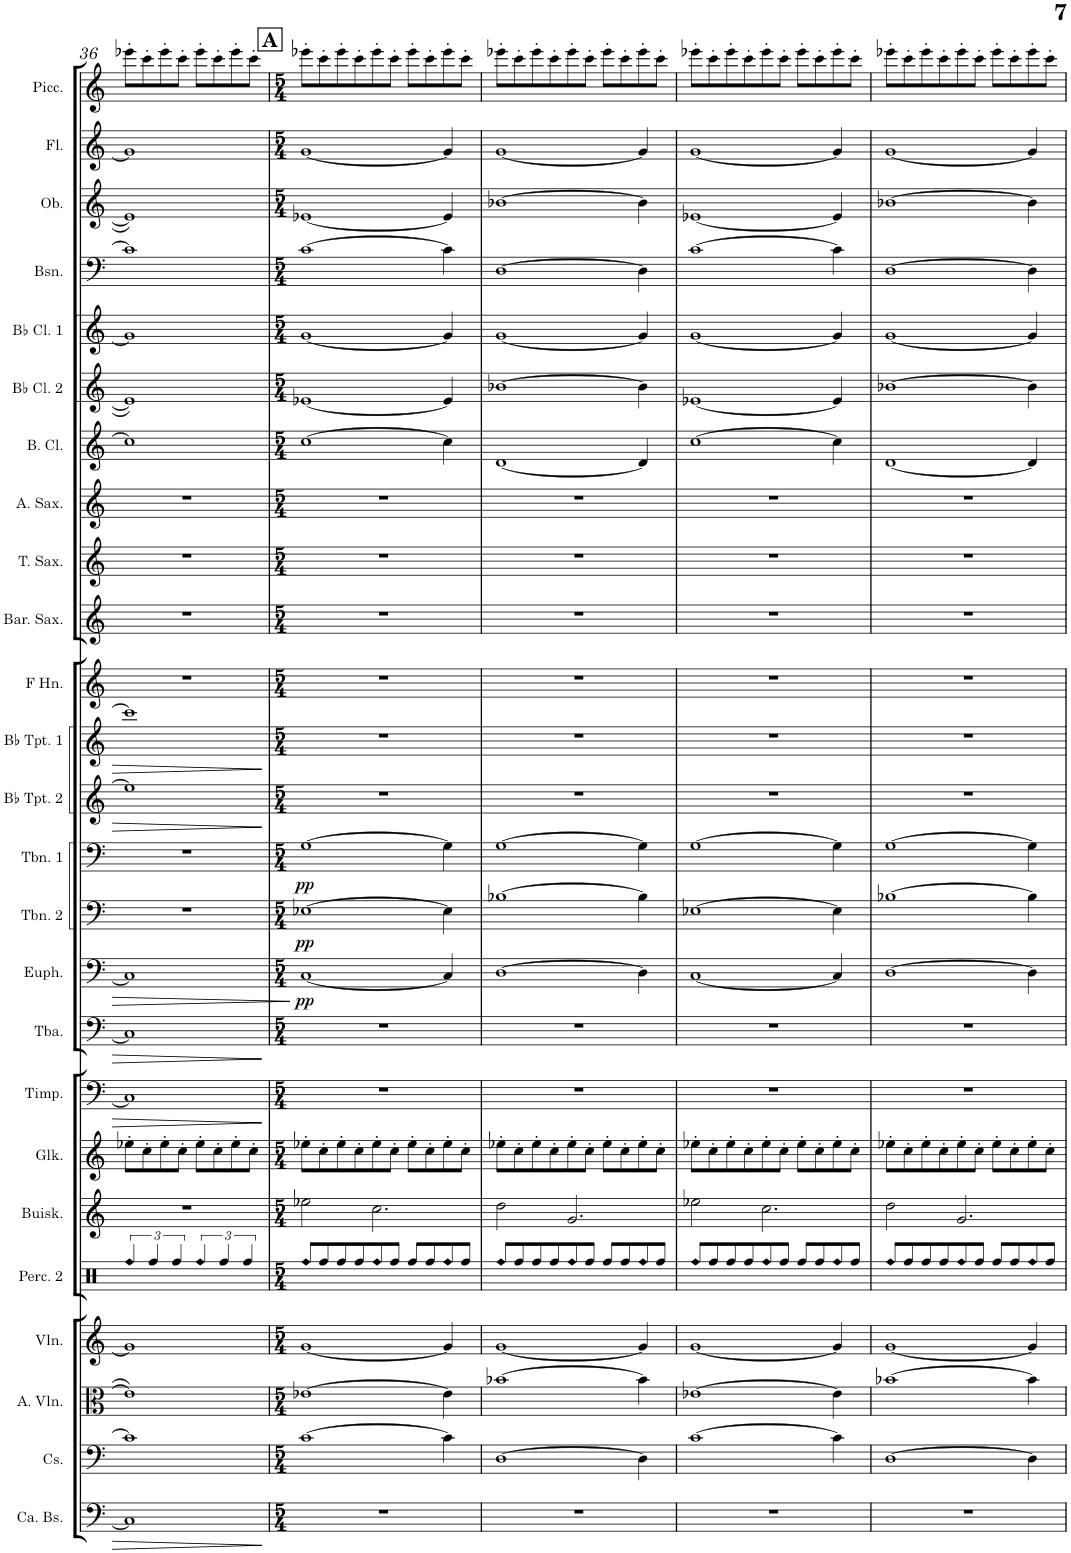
**kern	**kern	**kern	**kern	**kern	**kern	**kern	**kern	**kern	**kern	**dynam	**kern	**dynam	**kern	**dynam	**kern	**kern	**kern	**kern	**kern	**kern	**kern	**kern	**kern	**kern	**kern	**kern	**kern
*part25	*part24	*part23	*part22	*part21	*part20	*part19	*part18	*part17	*part16	*part16	*part15	*part15	*part14	*part14	*part13	*part12	*part11	*part10	*part9	*part8	*part7	*part6	*part5	*part4	*part3	*part2	*part1
*staff25	*staff24	*staff23	*staff22	*staff21	*staff20	*staff19	*staff18	*staff17	*staff16	*staff16	*staff15	*staff15	*staff14	*staff14	*staff13	*staff12	*staff11	*staff10	*staff9	*staff8	*staff7	*staff6	*staff5	*staff4	*staff3	*staff2	*staff1
*I"Contrabas	*I"Violoncellos	*I"Altviolen	*I"Violen	*I"Percussion 2	*I"Buisklokken	*I"Glockenspiel	*I"Timpani	*I"Tuba	*I"Euphonium	*	*I"Trombone 2	*	*I"Trombone 1	*	*I"Bb Trumpet 2	*I"Bb Trumpet 1	*I"Horn in F	*I"Baritone Saxophone	*I"Tenor Saxophone	*I"Alto Saxophone	*I"Bass Clarinet	*I"Bb Clarinet 2	*I"Bb Clarinet 1	*I"Bassoon	*I"Oboe	*I"Flute	*I"Piccolo
*I'Ca. Bs.	*	*I'A. Vln.	*I'Vln.	*I'Perc. 2	*I'Buisk.	*I'Glk.	*I'Timp.	*I'Tba.	*I'Euph.	*	*I'Tbn. 2	*	*I'Tbn. 1	*	*I'Bb Tpt. 2	*I'Bb Tpt. 1	*	*I'Bar. Sax.	*I'T. Sax.	*I'A. Sax.	*I'B. Cl.	*I'Bb Cl. 2	*I'Bb Cl. 1	*I'Bsn.	*I'Ob.	*I'Fl.	*I'Picc.
!!LO:PB:g=z
*clefF4	*clefF4	*clefC3	*clefG2	*clefX	*clefG2	*clefG2	*clefF4	*clefF4	*clefF4	*	*clefF4	*	*clefF4	*	*clefG2	*clefG2	*clefG2	*clefG2	*clefG2	*clefG2	*clefG2	*clefG2	*clefG2	*clefF4	*clefG2	*clefG2	*clefG2
*Trd7c12	*	*	*	*	*	*Trd-14c-24	*	*	*	*	*	*	*	*	*Trd1c2	*Trd1c2	*Trd4c7	*Trd7c12	*Trd7c12	*Trd5c9	*Trd7c12	*Trd1c2	*Trd1c2	*	*	*	*Trd-7c-12
*k[]	*k[]	*k[]	*k[]	*k[]	*k[]	*k[]	*k[]	*k[]	*k[]	*	*k[]	*	*k[]	*	*k[]	*k[]	*k[]	*k[]	*k[]	*k[]	*k[]	*k[]	*k[]	*k[]	*k[]	*k[]	*k[]
*M4/4	*M4/4	*M4/4	*M4/4	*M4/4	*M4/4	*M4/4	*M4/4	*M4/4	*M4/4	*	*M4/4	*	*M4/4	*	*M4/4	*M4/4	*M4/4	*M4/4	*M4/4	*M4/4	*M4/4	*M4/4	*M4/4	*M4/4	*M4/4	*M4/4	*M4/4
=36	=36	=36	=36	=36	=36	=36	=36	=36	=36	=36	=36	=36	=36	=36	=36	=36	=36	=36	=36	=36	=36	=36	=36	=36	=36	=36	=36
!	!	!	!	!LO:N:head=diamond	!	!	!	!	!	!	!	!	!	!	!	!	!	!	!	!	!	!	!	!	!	!	!
1C]	1c]	1e-]	1g]	6Rff/	1r	8ee-X'\L	1C]	1C]	1C]	.	1r	.	1r	.	1ee]	1ccc]	1r	1r	1r	1r	1cc]	1e-]	1g]	1c]	1e-]	1g]	8eee-X'\L
.	.	.	.	.	.	8cc'\	.	.	.	.	.	.	.	.	.	.	.	.	.	.	.	.	.	.	.	.	8ccc'\
.	.	.	.	6Rff/	.	.	.	.	.	.	.	.	.	.	.	.	.	.	.	.	.	.	.	.	.	.	.
.	.	.	.	.	.	8ee-'\	.	.	.	.	.	.	.	.	.	.	.	.	.	.	.	.	.	.	.	.	8eee-'\
.	.	.	.	6Rff/	.	.	.	.	.	.	.	.	.	.	.	.	.	.	.	.	.	.	.	.	.	.	.
.	.	.	.	.	.	8cc'\J	.	.	.	.	.	.	.	.	.	.	.	.	.	.	.	.	.	.	.	.	8ccc'\J
!	!	!	!	!LO:N:head=diamond	!	!	!	!	!	!	!	!	!	!	!	!	!	!	!	!	!	!	!	!	!	!	!
.	.	.	.	6Rff/	.	8ee-'\L	.	.	.	.	.	.	.	.	.	.	.	.	.	.	.	.	.	.	.	.	8eee-'\L
.	.	.	.	.	.	8cc'\	.	.	.	.	.	.	.	.	.	.	.	.	.	.	.	.	.	.	.	.	8ccc'\
.	.	.	.	6Rff/	.	.	.	.	.	.	.	.	.	.	.	.	.	.	.	.	.	.	.	.	.	.	.
.	.	.	.	.	.	8ee-'\	.	.	.	.	.	.	.	.	.	.	.	.	.	.	.	.	.	.	.	.	8eee-'\
.	.	.	.	6Rff/	.	.	.	.	.	.	.	.	.	.	.	.	.	.	.	.	.	.	.	.	.	.	.
.	.	.	.	.	.	8cc'\J	.	.	.	.	.	.	.	.	.	.	.	.	.	.	.	.	.	.	.	.	8ccc'\J
!!LO:REH:place=s1:a:B:cj:fs=14:t=A
=37	=37	=37	=37	=37	=37	=37	=37	=37	=37	=37	=37	=37	=37	=37	=37	=37	=37	=37	=37	=37	=37	=37	=37	=37	=37	=37	=37
*M5/4	*M5/4	*M5/4	*M5/4	*M5/4	*M5/4	*M5/4	*M5/4	*M5/4	*M5/4	*	*M5/4	*	*M5/4	*	*M5/4	*M5/4	*M5/4	*M5/4	*M5/4	*M5/4	*M5/4	*M5/4	*M5/4	*M5/4	*M5/4	*M5/4	*M5/4
!	!	!	!	!LO:N:head=diamond	!	!	!	!	!	!LO:DY:b	!	!LO:DY:b	!	!LO:DY:b	!	!	!	!	!	!	!	!	!	!	!	!	!
4%5r	[1c	[1e-X	[1g	8Rff/L	2ee-X\	8ee-X'\L	4%5r	4%5r	[1C	pp	[1E-X	pp	[1G	pp	4%5r	4%5r	4%5r	4%5r	4%5r	4%5r	[1cc	[1e-X	[1g	[1c	[1e-X	[1g	8eee-X'\L
.	.	.	.	8Rff/	.	8cc'\	.	.	.	.	.	.	.	.	.	.	.	.	.	.	.	.	.	.	.	.	8ccc'\
.	.	.	.	8Rff/	.	8ee-'\	.	.	.	.	.	.	.	.	.	.	.	.	.	.	.	.	.	.	.	.	8eee-'\
.	.	.	.	8Rff/	.	8cc'\	.	.	.	.	.	.	.	.	.	.	.	.	.	.	.	.	.	.	.	.	8ccc'\
!	!	!	!	!LO:N:head=diamond	!	!	!	!	!	!	!	!	!	!	!	!	!	!	!	!	!	!	!	!	!	!	!
.	.	.	.	8Rff/	2.cc\	8ee-'\	.	.	.	.	.	.	.	.	.	.	.	.	.	.	.	.	.	.	.	.	8eee-'\
.	.	.	.	8Rff/J	.	8cc'\J	.	.	.	.	.	.	.	.	.	.	.	.	.	.	.	.	.	.	.	.	8ccc'\J
.	.	.	.	8Rff/L	.	8ee-'\L	.	.	.	.	.	.	.	.	.	.	.	.	.	.	.	.	.	.	.	.	8eee-'\L
.	.	.	.	8Rff/	.	8cc'\	.	.	.	.	.	.	.	.	.	.	.	.	.	.	.	.	.	.	.	.	8ccc'\
!	!	!	!	!LO:N:head=diamond	!	!	!	!	!	!	!	!	!	!	!	!	!	!	!	!	!	!	!	!	!	!	!
.	4c\]	4e-\]	4g/]	8Rff/	.	8ee-'\	.	.	4C/]	.	4E-\]	.	4G\]	.	.	.	.	.	.	.	4cc\]	4e-/]	4g/]	4c\]	4e-/]	4g/]	8eee-'\
.	.	.	.	8Rff/J	.	8cc'\J	.	.	.	.	.	.	.	.	.	.	.	.	.	.	.	.	.	.	.	.	8ccc'\J
=38	=38	=38	=38	=38	=38	=38	=38	=38	=38	=38	=38	=38	=38	=38	=38	=38	=38	=38	=38	=38	=38	=38	=38	=38	=38	=38	=38
!	!	!	!	!LO:N:head=diamond	!	!	!	!	!	!	!	!	!	!	!	!	!	!	!	!	!	!	!	!	!	!	!
4%5r	[1D	[1b-X	[1g	8Rff/L	2dd\	8ee-X'\L	4%5r	4%5r	[1D	.	[1B-X	.	[1G	.	4%5r	4%5r	4%5r	4%5r	4%5r	4%5r	[1d	[1b-X	[1g	[1D	[1b-X	[1g	8eee-X'\L
.	.	.	.	8Rff/	.	8cc'\	.	.	.	.	.	.	.	.	.	.	.	.	.	.	.	.	.	.	.	.	8ccc'\
.	.	.	.	8Rff/	.	8ee-'\	.	.	.	.	.	.	.	.	.	.	.	.	.	.	.	.	.	.	.	.	8eee-'\
.	.	.	.	8Rff/	.	8cc'\	.	.	.	.	.	.	.	.	.	.	.	.	.	.	.	.	.	.	.	.	8ccc'\
!	!	!	!	!LO:N:head=diamond	!	!	!	!	!	!	!	!	!	!	!	!	!	!	!	!	!	!	!	!	!	!	!
.	.	.	.	8Rff/	2.g/	8ee-'\	.	.	.	.	.	.	.	.	.	.	.	.	.	.	.	.	.	.	.	.	8eee-'\
.	.	.	.	8Rff/J	.	8cc'\J	.	.	.	.	.	.	.	.	.	.	.	.	.	.	.	.	.	.	.	.	8ccc'\J
.	.	.	.	8Rff/L	.	8ee-'\L	.	.	.	.	.	.	.	.	.	.	.	.	.	.	.	.	.	.	.	.	8eee-'\L
.	.	.	.	8Rff/	.	8cc'\	.	.	.	.	.	.	.	.	.	.	.	.	.	.	.	.	.	.	.	.	8ccc'\
!	!	!	!	!LO:N:head=diamond	!	!	!	!	!	!	!	!	!	!	!	!	!	!	!	!	!	!	!	!	!	!	!
.	4D\]	4b-\]	4g/]	8Rff/	.	8ee-'\	.	.	4D\]	.	4B-\]	.	4G\]	.	.	.	.	.	.	.	4d/]	4b-\]	4g/]	4D\]	4b-\]	4g/]	8eee-'\
.	.	.	.	8Rff/J	.	8cc'\J	.	.	.	.	.	.	.	.	.	.	.	.	.	.	.	.	.	.	.	.	8ccc'\J
=39	=39	=39	=39	=39	=39	=39	=39	=39	=39	=39	=39	=39	=39	=39	=39	=39	=39	=39	=39	=39	=39	=39	=39	=39	=39	=39	=39
!	!	!	!	!LO:N:head=diamond	!	!	!	!	!	!	!	!	!	!	!	!	!	!	!	!	!	!	!	!	!	!	!
4%5r	[1c	[1e-X	[1g	8Rff/L	2ee-X\	8ee-X'\L	4%5r	4%5r	[1C	.	[1E-X	.	[1G	.	4%5r	4%5r	4%5r	4%5r	4%5r	4%5r	[1cc	[1e-X	[1g	[1c	[1e-X	[1g	8eee-X'\L
.	.	.	.	8Rff/	.	8cc'\	.	.	.	.	.	.	.	.	.	.	.	.	.	.	.	.	.	.	.	.	8ccc'\
.	.	.	.	8Rff/	.	8ee-'\	.	.	.	.	.	.	.	.	.	.	.	.	.	.	.	.	.	.	.	.	8eee-'\
.	.	.	.	8Rff/	.	8cc'\	.	.	.	.	.	.	.	.	.	.	.	.	.	.	.	.	.	.	.	.	8ccc'\
!	!	!	!	!LO:N:head=diamond	!	!	!	!	!	!	!	!	!	!	!	!	!	!	!	!	!	!	!	!	!	!	!
.	.	.	.	8Rff/	2.cc\	8ee-'\	.	.	.	.	.	.	.	.	.	.	.	.	.	.	.	.	.	.	.	.	8eee-'\
.	.	.	.	8Rff/J	.	8cc'\J	.	.	.	.	.	.	.	.	.	.	.	.	.	.	.	.	.	.	.	.	8ccc'\J
.	.	.	.	8Rff/L	.	8ee-'\L	.	.	.	.	.	.	.	.	.	.	.	.	.	.	.	.	.	.	.	.	8eee-'\L
.	.	.	.	8Rff/	.	8cc'\	.	.	.	.	.	.	.	.	.	.	.	.	.	.	.	.	.	.	.	.	8ccc'\
!	!	!	!	!LO:N:head=diamond	!	!	!	!	!	!	!	!	!	!	!	!	!	!	!	!	!	!	!	!	!	!	!
.	4c\]	4e-\]	4g/]	8Rff/	.	8ee-'\	.	.	4C/]	.	4E-\]	.	4G\]	.	.	.	.	.	.	.	4cc\]	4e-/]	4g/]	4c\]	4e-/]	4g/]	8eee-'\
.	.	.	.	8Rff/J	.	8cc'\J	.	.	.	.	.	.	.	.	.	.	.	.	.	.	.	.	.	.	.	.	8ccc'\J
=40	=40	=40	=40	=40	=40	=40	=40	=40	=40	=40	=40	=40	=40	=40	=40	=40	=40	=40	=40	=40	=40	=40	=40	=40	=40	=40	=40
!	!	!	!	!LO:N:head=diamond	!	!	!	!	!	!	!	!	!	!	!	!	!	!	!	!	!	!	!	!	!	!	!
4%5r	[1D	[1b-X	[1g	8Rff/L	2dd\	8ee-X'\L	4%5r	4%5r	[1D	.	[1B-X	.	[1G	.	4%5r	4%5r	4%5r	4%5r	4%5r	4%5r	[1d	[1b-X	[1g	[1D	[1b-X	[1g	8eee-X'\L
.	.	.	.	8Rff/	.	8cc'\	.	.	.	.	.	.	.	.	.	.	.	.	.	.	.	.	.	.	.	.	8ccc'\
.	.	.	.	8Rff/	.	8ee-'\	.	.	.	.	.	.	.	.	.	.	.	.	.	.	.	.	.	.	.	.	8eee-'\
.	.	.	.	8Rff/	.	8cc'\	.	.	.	.	.	.	.	.	.	.	.	.	.	.	.	.	.	.	.	.	8ccc'\
!	!	!	!	!LO:N:head=diamond	!	!	!	!	!	!	!	!	!	!	!	!	!	!	!	!	!	!	!	!	!	!	!
.	.	.	.	8Rff/	2.g/	8ee-'\	.	.	.	.	.	.	.	.	.	.	.	.	.	.	.	.	.	.	.	.	8eee-'\
.	.	.	.	8Rff/J	.	8cc'\J	.	.	.	.	.	.	.	.	.	.	.	.	.	.	.	.	.	.	.	.	8ccc'\J
.	.	.	.	8Rff/L	.	8ee-'\L	.	.	.	.	.	.	.	.	.	.	.	.	.	.	.	.	.	.	.	.	8eee-'\L
.	.	.	.	8Rff/	.	8cc'\	.	.	.	.	.	.	.	.	.	.	.	.	.	.	.	.	.	.	.	.	8ccc'\
!	!	!	!	!LO:N:head=diamond	!	!	!	!	!	!	!	!	!	!	!	!	!	!	!	!	!	!	!	!	!	!	!
.	4D\]	4b-\]	4g/]	8Rff/	.	8ee-'\	.	.	4D\]	.	4B-\]	.	4G\]	.	.	.	.	.	.	.	4d/]	4b-\]	4g/]	4D\]	4b-\]	4g/]	8eee-'\
.	.	.	.	8Rff/J	.	8cc'\J	.	.	.	.	.	.	.	.	.	.	.	.	.	.	.	.	.	.	.	.	8ccc'\J
=	=	=	=	=	=	=	=	=	=	=	=	=	=	=	=	=	=	=	=	=	=	=	=	=	=	=	=
*-	*-	*-	*-	*-	*-	*-	*-	*-	*-	*-	*-	*-	*-	*-	*-	*-	*-	*-	*-	*-	*-	*-	*-	*-	*-	*-	*-
